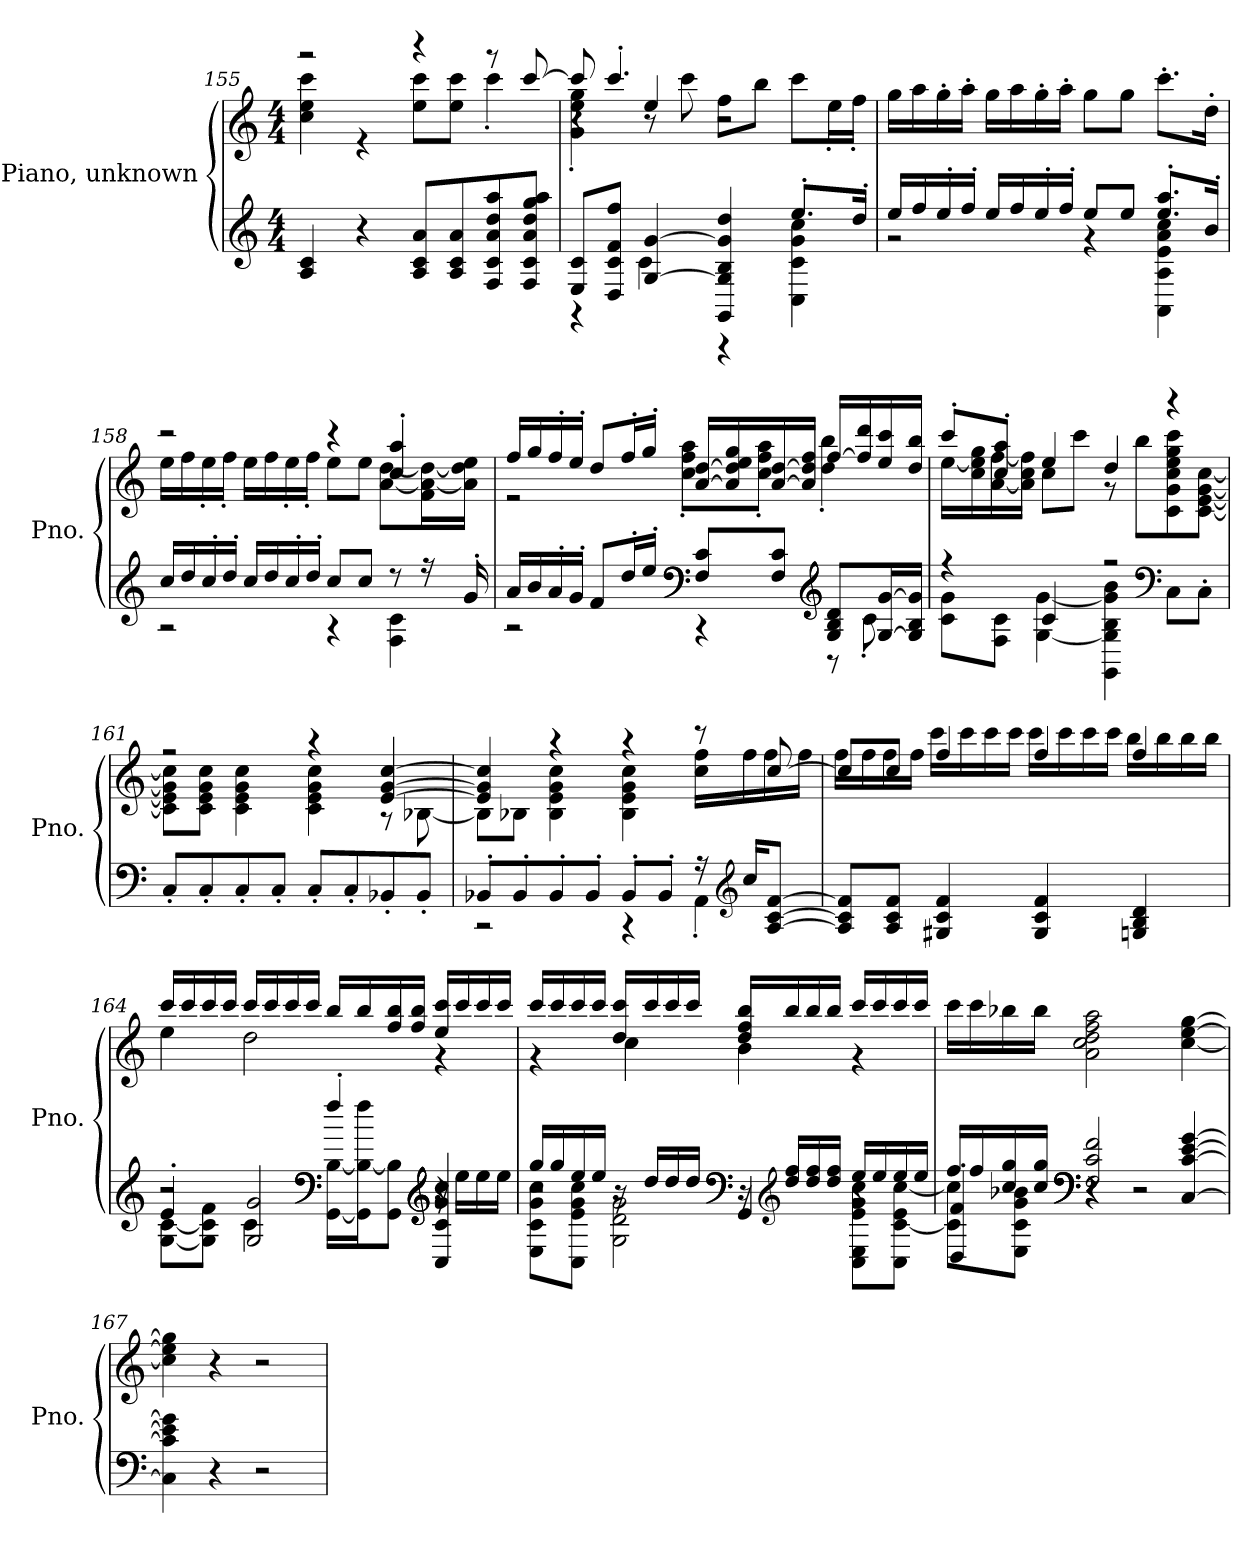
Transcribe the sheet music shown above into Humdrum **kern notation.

**kern	**kern
*part1	*part1
*staff2	*staff1
*I"Piano, unknown	*
*I'Pno.	*
*clefG2	*clefG2
*k[]	*k[]
*M4/4	*M4/4
=155	=155
*	*^
4A/ 4c/	2r	4cc\ 4ee\ 4ccc\
4r	.	4r
8A/ 8c/ 8a/L	4r	8ee\ 8ccc\L
8A/ 8c/ 8a/	.	8ee\ 8ccc\J
8F/ 8c/ 8a/ 8dd/ 8aa/	8r	4ccc'\
8F/ 8c/ 8a/ 8dd/ 8gg/ 8aa/J	[8ccc/	.
=156	=156	=156
*^	*	*^
8E/ 8c/L	4r	8ccc/]	4g\' 4ee\' 4gg\'	4r
8D/ 8c/ 8f/ 8ff/J	.	4.ccc'/	.	.
[4G/ [4g/	4c\	.	8r	4ee/
.	.	.	8ccc\	.
4GG/ 4G/] 4B/ 4g/] 4dd/	4r	2r	8ff\L	2r
.	.	.	8bb\J	.
8.ee'/L	4C\ 4c\ 4g\ 4cc\	.	8ccc\L	.
.	.	.	16ee'\L	.
16dd'/Jk	.	.	16ff'\JJ	.
*	*	*v	*v	*v
!!LO:LB:g=z
=157	=157	=157
16ee/LL	2r	16gg\LL
16ff/	.	16aa\
16ee'/	.	16gg'\
16ff'/JJ	.	16aa'\JJ
16ee/LL	.	16gg\LL
16ff/	.	16aa\
16ee'/	.	16gg'\
16ff'/JJ	.	16aa'\JJ
8ee/L	4r	8gg\L
8ee/J	.	8gg\J
8.ee/' 8.aa/'L	4AA\ 4A\ 4e\ 4a\ 4cc\	8.ccc'\L
16b'/Jk	.	16dd'\Jk
=158	=158	=158
*	*	*^
16cc/LL	2r	2r	16ee\LL
16dd/	.	.	16ff\
16cc'/	.	.	16ee'\
16dd'/JJ	.	.	16ff'\JJ
16cc/LL	.	.	16ee\LL
16dd/	.	.	16ff\
16cc'/	.	.	16ee'\
16dd'/JJ	.	.	16ff'\JJ
8cc/L	4r	4r	8ee\L
8cc/J	.	.	8ee\J
8r	4F\ 4c\	4cc/' 4aa/'	[8a\ [8dd\L
16r	.	.	16f\ 16a\_ 16dd\_L
16g'/	.	.	16a\] 16dd\] 16ee\JJ
!!LO:LB:g=z	!!
=159	=159	=159	=159
16a/LL	2r	16ff/LL	2r
16b/	.	16gg/	.
16a'/	.	16ff'/	.
16g'/JJ	.	16ee'/JJ	.
8f/L	.	8dd/L	.
16dd'/L	.	16ff'/L	.
16ee'/JJ	.	16gg'/JJ	.
*clefF4	*	*	*
8F/ 8c/L	4r	[16a/ [16dd/LL	8cc\' 8ff\' 8aa\'L
.	.	16a/] 16dd/] 16ee/ 16gg/	.
8F/ 8c/J	.	[16a/ [16dd/	8cc\' 8ff\' 8aa\'J
.	.	16a/] 16dd/] 16ff/JJ	.
*clefG2	*	*	*
8G/ 8B/ 8d/L	8r	[16ff/LL	4dd\' 4bb\'
.	.	16ff/] 16ddd/	.
[16G/ [16g/L	8c'\	16ee/ 16ccc/	.
16G/] 16B/ 16g/]JJ	.	16dd/ 16bb/JJ	.
=160	=160	=160	=160
4r	8c\ 8g\L	8ccc'/L	[16ee\LL
.	.	.	16cc\ 16ee\] 16gg\
.	8F\ 8c\J	8cc/' 8aa/'J	[16a\ [16ff\
.	.	.	16a\] 16cc\ 16ff\]JJ
4c/	[4G\ [4g\	4ee/	8cc\L
.	.	.	8ccc\J
2r	4GG\ 4G\] 4B\ 4g\] 4b\	4dd/	8r
.	.	.	8bb\L
*clefF4	*	*	*
.	8C\L	4r	8c\ 8g\ 8cc\ 8ee\ 8gg\ 8ccc\
.	8C'\J	.	[8c\ [8e\ [8g\ [8cc\J
*v	*v	*	*
!!LO:LB:g=z	!!
=161	=161	=161
8C'/L	2r	8c\] 8e\] 8g\] 8cc\]L
8C'/	.	8c\ 8e\ 8g\ 8cc\J
8C'/	.	4c\ 4e\ 4g\ 4cc\
8C'/J	.	.
8C'/L	4r	4c\ 4e\ 4g\ 4cc\
8C'/	.	.
8BB-X'/	[4e/ [4g/ [4cc/	8r
8BB-'/J	.	[8B-X\
=162	=162	=162
*^	*	*
8BB-X'/L	2r	4e/] 4g/] 4cc/]	8B-\L]
8BB-'/	.	.	8B-X\J
8BB-'/	.	4r	4B-\ 4e\ 4g\ 4cc\
8BB-'/J	.	.	.
8BB-'/L	4r	4r	4B-\ 4e\ 4g\ 4cc\
8BB-'/J	.	.	.
16r	4AA'\	8r	16cc\ 16ff\LL
*clefG2	*	*	*
16cc/KL	.	.	16ff\
[8A/ [8c/ [8f/J	.	[8cc/	16ff\
.	.	.	16ff\JJ
*v	*v	*	*
!!LO:LB:g=z	!!
=163	=163	=163
8A/] 8c/] 8f/]L	8cc/L]	16ff\LL
.	.	16ff\
8A/ 8c/ 8f/J	8cc/J	16ff\
.	.	16ff\JJ
4G#X/ 4c/ 4f/	4ff/	16ccc\LL
.	.	16ccc\
.	.	16ccc\
.	.	16ccc\JJ
4G#/ 4c/ 4f/	4ff/	16ccc\LL
.	.	16ccc\
.	.	16ccc\
.	.	16ccc\JJ
4Gn/ 4B/ 4d/	4ff/	16bb\LL
.	.	16bb\
.	.	16bb\
.	.	16bb\JJ
=164	=164	=164
*^	*	*
*	*^	*	*
2r	[8G\ [8c\L	4e'/	16ccc/LL	4ee\
.	.	.	16ccc/	.
.	8G\] 8c\] 8f\J	.	16ccc/	.
.	.	.	16ccc/JJ	.
.	4c\	2G/ 2g/	16ccc/LL	2dd\
.	.	.	16ccc/	.
.	.	.	16ccc/	.
.	.	.	16ccc/JJ	.
*clefF4	*	*	*	*
4ff'/	[16GG\ [16B\LL	.	16bb/LL	.
.	16GG\] 16B\_ 16ff\J	.	16bb/	.
.	8GG\ 8B\]J	.	16ff/ 16bb/	.
.	.	.	16ff/ 16bb/JJ	.
*clefG2	*	*	*	*
4r	16r	4C/ 4c/ 4g/ 4cc/	16ee/ 16ccc/LL	4r
.	16ee\LL	.	16ccc/	.
.	16ee\	.	16ccc/	.
.	16ee\JJ	.	16ccc/JJ	.
!!LO:PB:g=z	!!
=165	=165	=165	=165	=165
16gg/LL	8E\ 8c\ 8g\ 8cc\L	2r	16ccc/LL	4r
16gg/	.	.	16ccc/	.
16ee/	8C\ 8e\ 8g\ 8cc\J	.	16ccc/	.
16ee/JJ	.	.	16ccc/JJ	.
16r	2G\ 2d\ 2g\	.	16dd/ 16ccc/LL	4cc\
16dd/LL	.	.	16ccc/	.
16dd/	.	.	16ccc/	.
16dd/JJ	.	.	16ccc/JJ	.
*clefF4	*	*	*	*
16r	.	4GG/	16dd/ 16ff/ 16bb/LL	4b\
*clefG2	*	*	*	*
16dd/ 16ff/LL	.	.	16bb/	.
16dd/ 16ff/	.	.	16bb/	.
16dd/ 16ff/JJ	.	.	16bb/JJ	.
16ee/LL	8C\ 8E\ 8e\ 8g\ 8cc\L	4r	16ccc/LL	4r
16ee/	.	.	16ccc/	.
16ee/	8C\ [8c\ 8e\ [8cc\J	.	16ccc/	.
16ee/JJ	.	.	16ccc/JJ	.
*	*	*	*v	*v
=166	=166	=166	=166
16ff/LL	8c\] 8cc\]L	4D/' 4f/'	16ccc\LL
16ff/	.	.	16ccc\
16cc/ 16gg/	8E\ 8c\ 8g\ 8b-X\J	.	16bb-X\
16cc/ 16gg/JJ	.	.	16bb-\JJ
*clefF4	*	*	*
2F/ 2c/ 2f/	4r	4r	2a\ 2cc\ 2dd\ 2ff\ 2aa\
.	2r	2r	.
[4C/ [4c/ [4e/ [4g/	.	.	[4cc\ [4ee\ [4gg\
*v	*v	*v	*
=167	=167
4C\] 4c\] 4e\] 4g\]	4cc\] 4ee\] 4gg\]
4r	4r
2r	2r
=	=
*-	*-
